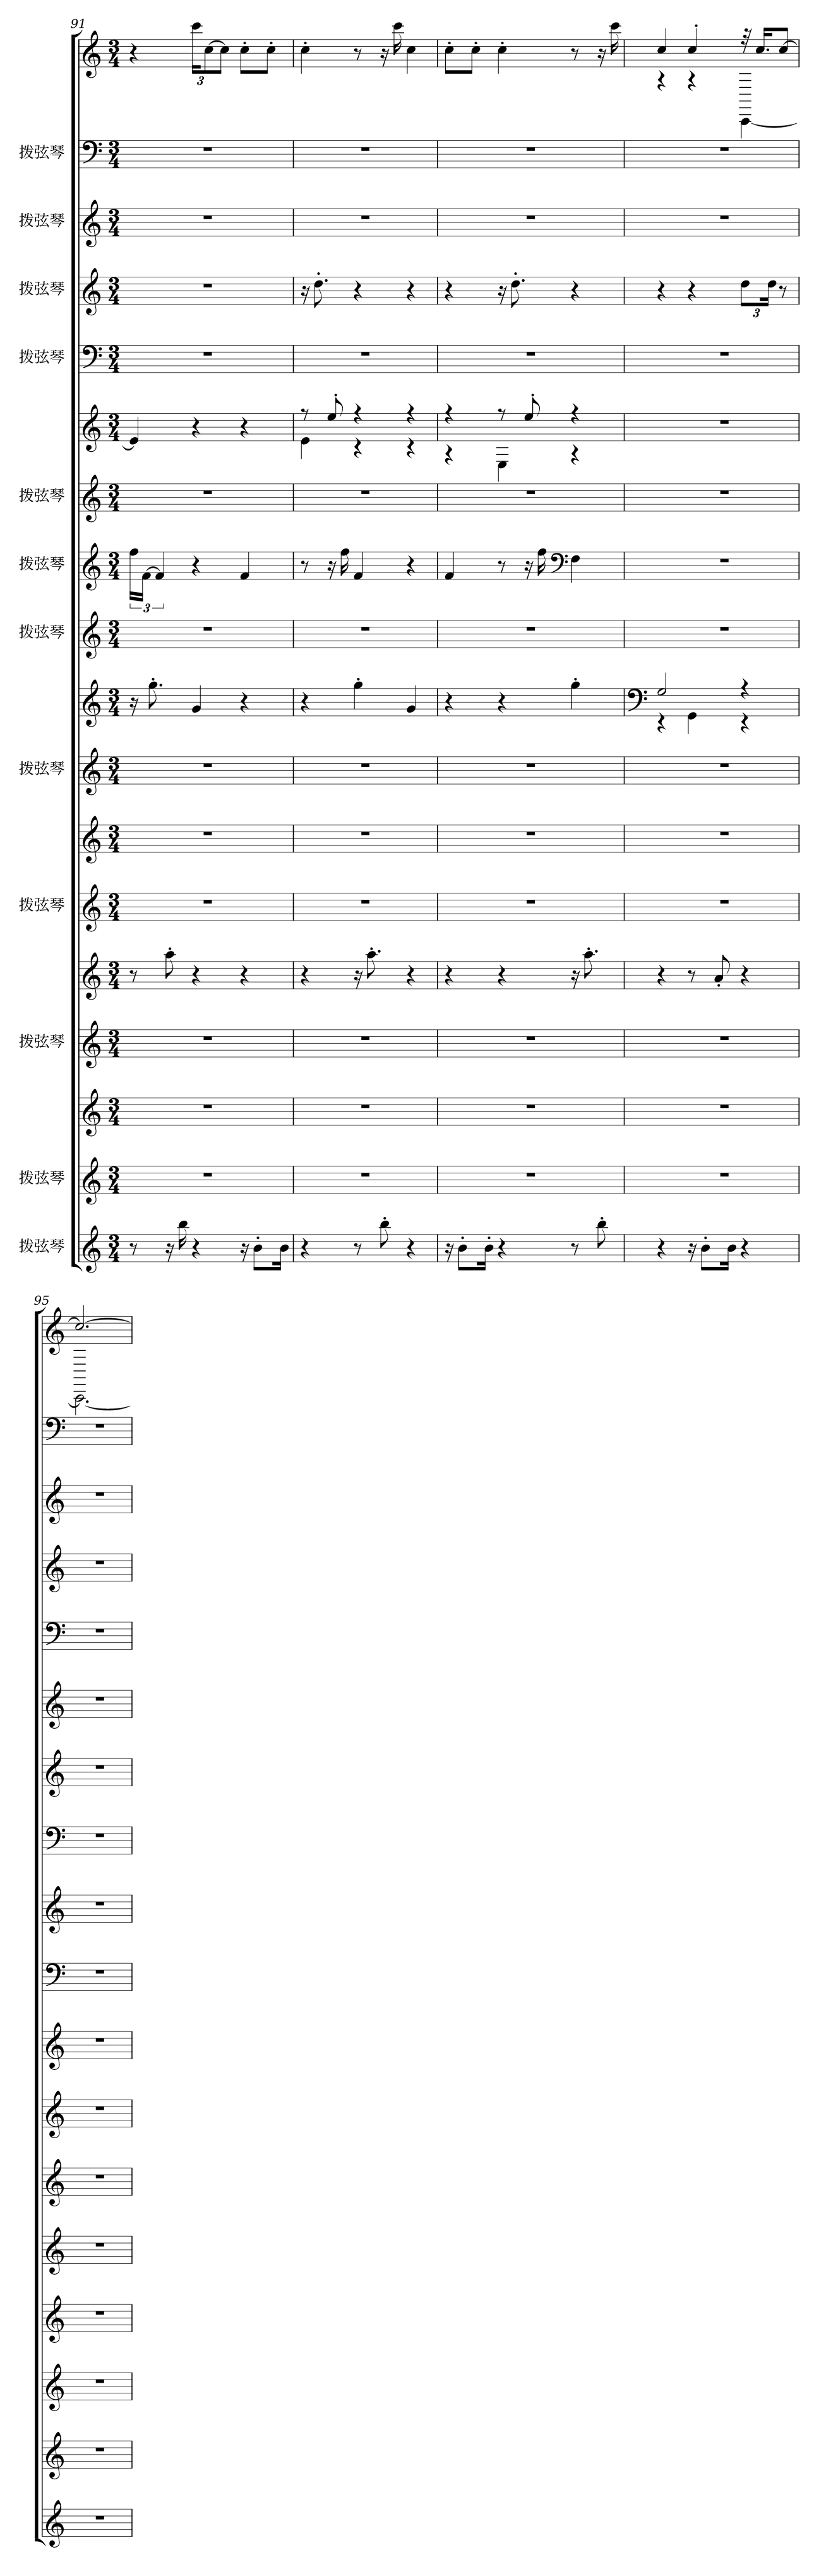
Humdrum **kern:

**kern	**kern	**kern	**kern	**kern	**kern	**kern	**kern	**kern	**kern	**kern	**kern	**kern	**kern	**kern	**kern	**kern	**kern
*part12	*part11	*part11	*part10	*part10	*part9	*part9	*part8	*part8	*part7	*part6	*part5	*part5	*part4	*part3	*part2	*part1	*part1
*staff18	*staff17	*staff16	*staff15	*staff14	*staff13	*staff12	*staff11	*staff10	*staff9	*staff8	*staff7	*staff6	*staff5	*staff4	*staff3	*staff2	*staff1
*I"拨弦琴	*I"拨弦琴	*	*I"拨弦琴	*	*I"拨弦琴	*	*I"拨弦琴	*	*I"拨弦琴	*I"拨弦琴	*I"拨弦琴	*	*I"拨弦琴	*I"拨弦琴	*I"拨弦琴	*I"拨弦琴	*
*clefG2	*clefG2	*clefG2	*clefG2	*clefG2	*clefG2	*clefG2	*clefG2	*clefG2	*clefG2	*clefG2	*clefG2	*clefG2	*clefF4	*clefG2	*clefG2	*clefF4	*clefG2
*k[]	*k[]	*k[]	*k[]	*k[]	*k[]	*k[]	*k[]	*k[]	*k[]	*k[]	*k[]	*k[]	*k[]	*k[]	*k[]	*k[]	*k[]
*M3/4	*M3/4	*M3/4	*M3/4	*M3/4	*M3/4	*M3/4	*M3/4	*M3/4	*M3/4	*M3/4	*M3/4	*M3/4	*M3/4	*M3/4	*M3/4	*M3/4	*M3/4
=91	=91	=91	=91	=91	=91	=91	=91	=91	=91	=91	=91	=91	=91	=91	=91	=91	=91
8r	2.r	2.r	2.r	8r	2.r	2.r	2.r	16r	2.r	24ff\LL	2.r	4e/]	2.r	2.r	2.r	2.r	4r
.	.	.	.	.	.	.	.	.	.	[24f\JJ	.	.	.	.	.	.	.
.	.	.	.	.	.	.	.	8.gg'\	.	.	.	.	.	.	.	.	.
.	.	.	.	.	.	.	.	.	.	6f/]	.	.	.	.	.	.	.
16r	.	.	.	8aa'\	.	.	.	.	.	.	.	.	.	.	.	.	.
16bb\	.	.	.	.	.	.	.	.	.	.	.	.	.	.	.	.	.
*	*	*	*	*	*	*	*	*	*	*	*	*	*	*	*	*	*Xbrackettup
4r	.	.	.	4r	.	.	.	4g/	.	4r	.	4r	.	.	.	.	24ccc\KL
.	.	.	.	.	.	.	.	.	.	.	.	.	.	.	.	.	[12cc\
.	.	.	.	.	.	.	.	.	.	.	.	.	.	.	.	.	8cc\J]
16r	.	.	.	4r	.	.	.	4r	.	4f/	.	4r	.	.	.	.	8cc'\L
8b'\L	.	.	.	.	.	.	.	.	.	.	.	.	.	.	.	.	.
.	.	.	.	.	.	.	.	.	.	.	.	.	.	.	.	.	8cc'\J
16b\Jk	.	.	.	.	.	.	.	.	.	.	.	.	.	.	.	.	.
=92	=92	=92	=92	=92	=92	=92	=92	=92	=92	=92	=92	=92	=92	=92	=92	=92	=92
*	*	*	*	*	*	*	*	*	*	*	*	*^	*	*	*	*	*
4r	2.r	2.r	2.r	4r	2.r	2.r	2.r	4r	2.r	8r	2.r	8r	4e\	2.r	16r	2.r	2.r	4cc'\
.	.	.	.	.	.	.	.	.	.	.	.	.	.	.	8.dd'\	.	.	.
.	.	.	.	.	.	.	.	.	.	16r	.	8ee'/	.	.	.	.	.	.
.	.	.	.	.	.	.	.	.	.	16ff\	.	.	.	.	.	.	.	.
8r	.	.	.	16r	.	.	.	4gg'\	.	4f/	.	4r	4r	.	4r	.	.	8r
.	.	.	.	8.aa'\	.	.	.	.	.	.	.	.	.	.	.	.	.	.
8bb'\	.	.	.	.	.	.	.	.	.	.	.	.	.	.	.	.	.	16r
.	.	.	.	.	.	.	.	.	.	.	.	.	.	.	.	.	.	16ccc\
4r	.	.	.	4r	.	.	.	4g/	.	4r	.	4r	4r	.	4r	.	.	4cc\
=93	=93	=93	=93	=93	=93	=93	=93	=93	=93	=93	=93	=93	=93	=93	=93	=93	=93	=93
16r	2.r	2.r	2.r	4r	2.r	2.r	2.r	4r	2.r	4f/	2.r	4r	4r	2.r	4r	2.r	2.r	8cc'\L
8b'\L	.	.	.	.	.	.	.	.	.	.	.	.	.	.	.	.	.	.
.	.	.	.	.	.	.	.	.	.	.	.	.	.	.	.	.	.	8cc'\J
16b'\Jk	.	.	.	.	.	.	.	.	.	.	.	.	.	.	.	.	.	.
4r	.	.	.	4r	.	.	.	4r	.	8r	.	8r	4E\	.	16r	.	.	4cc'\
.	.	.	.	.	.	.	.	.	.	.	.	.	.	.	8.dd'\	.	.	.
.	.	.	.	.	.	.	.	.	.	16r	.	8ee'/	.	.	.	.	.	.
.	.	.	.	.	.	.	.	.	.	16ff\	.	.	.	.	.	.	.	.
*	*	*	*	*	*	*	*	*	*	*clefF4	*	*	*	*	*	*	*	*
8r	.	.	.	16r	.	.	.	4gg'\	.	4F\	.	4r	4r	.	4r	.	.	8r
.	.	.	.	8.aa'\	.	.	.	.	.	.	.	.	.	.	.	.	.	.
8bb'\	.	.	.	.	.	.	.	.	.	.	.	.	.	.	.	.	.	16r
.	.	.	.	.	.	.	.	.	.	.	.	.	.	.	.	.	.	16ccc\
*	*	*	*	*	*	*	*	*	*	*	*	*v	*v	*	*	*	*	*
!!LO:PB:g=z
=94	=94	=94	=94	=94	=94	=94	=94	=94	=94	=94	=94	=94	=94	=94	=94	=94	=94
*	*	*	*	*	*	*	*	*clefF4	*	*	*	*	*	*	*	*	*
*	*	*	*	*	*	*	*	*^	*	*	*	*	*	*	*	*	*^
4r	2.r	2.r	2.r	4r	2.r	2.r	2.r	2G/	4r	2.r	2.r	2.r	2.r	2.r	4r	2.r	2.r	4cc/	4r
16r	.	.	.	8r	.	.	.	.	4GG\	.	.	.	.	.	4r	.	.	4cc'/	4r
8b'\L	.	.	.	.	.	.	.	.	.	.	.	.	.	.	.	.	.	.	.
.	.	.	.	8a'/	.	.	.	.	.	.	.	.	.	.	.	.	.	.	.
16b\Jk	.	.	.	.	.	.	.	.	.	.	.	.	.	.	.	.	.	.	.
*	*	*	*	*	*	*	*	*	*	*	*	*	*	*	*Xbrackettup	*	*	*	*
4r	.	.	.	4r	.	.	.	4r	4r	.	.	.	.	.	12dd\L	.	.	32r	[4CC\
.	.	.	.	.	.	.	.	.	.	.	.	.	.	.	.	.	.	16.cc/KL	.
.	.	.	.	.	.	.	.	.	.	.	.	.	.	.	24dd\Jk	.	.	.	.
.	.	.	.	.	.	.	.	.	.	.	.	.	.	.	8r	.	.	[8cc/J	.
*	*	*	*	*	*	*	*	*v	*v	*	*	*	*	*	*	*	*	*	*
=95	=95	=95	=95	=95	=95	=95	=95	=95	=95	=95	=95	=95	=95	=95	=95	=95	=95	=95
2.r	2.r	2.r	2.r	2.r	2.r	2.r	2.r	2.r	2.r	2.r	2.r	2.r	2.r	2.r	2.r	2.r	2.cc/_	2.CC\_
*	*	*	*	*	*	*	*	*	*	*	*	*	*	*	*	*	*v	*v
=	=	=	=	=	=	=	=	=	=	=	=	=	=	=	=	=	=
*-	*-	*-	*-	*-	*-	*-	*-	*-	*-	*-	*-	*-	*-	*-	*-	*-	*-
